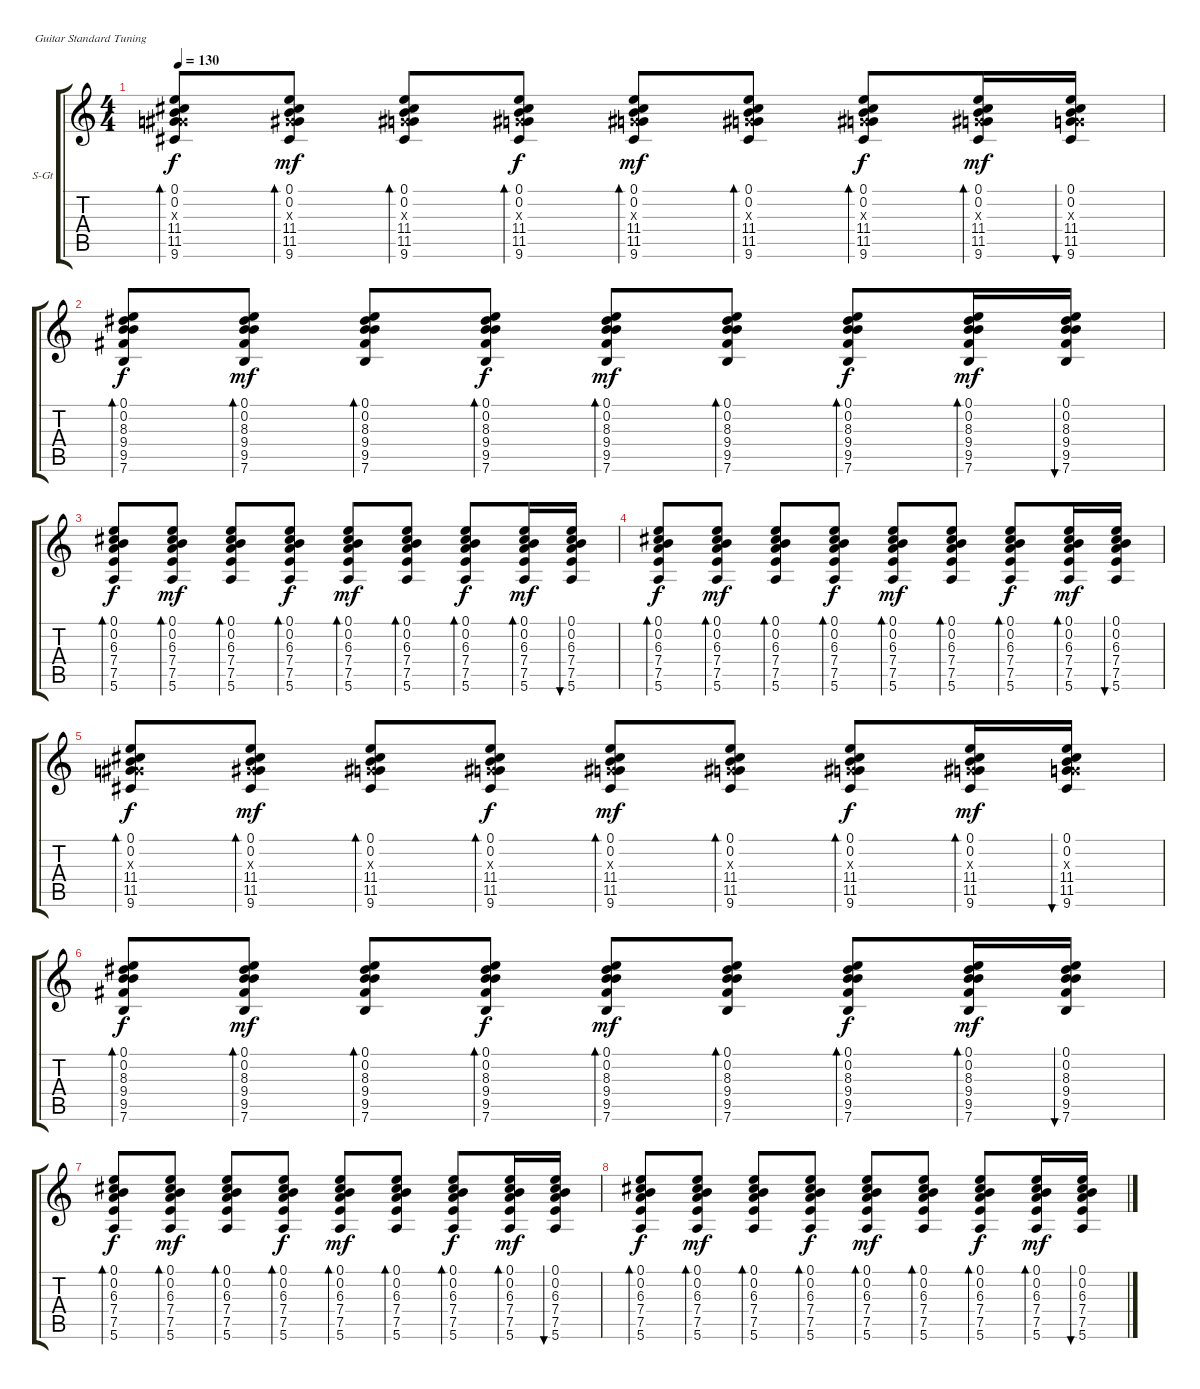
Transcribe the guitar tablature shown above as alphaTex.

\defaultSystemsLayout 4
\bracketExtendMode groupsimilarinstruments
\firstSystemTrackNameOrientation horizontal
\otherSystemsTrackNameOrientation horizontal
\track ("Acoustic Guitar 1" "S-Gt") {instrument acousticguitarsteel}
\staff {score tabs}
\tuning (E4 B3 G3 D3 A2 E2)
\ts (4 4)
\tempo 130
\clef g2
\ks c
(9.6 11.5 11.4 0.3{x} 0.2 0.1).8{bd 30 dy f} (9.6 0.1 0.2 0.3{x} 11.4 11.5).8{bd 30 dy mf} (9.6 0.1 0.2 0.3{x} 11.4 11.5).8{bd 30} (9.6 0.1 0.2 0.3{x} 11.4 11.5).8{bd 30 dy f} (9.6 0.1 0.2 0.3{x} 11.4 11.5).8{bd 30 dy mf} (9.6 0.1 0.2 0.3{x} 11.4 11.5).8{bd 30} (9.6 0.1 0.2 0.3{x} 11.4 11.5).8{bd 30 dy f} (9.6 0.1 0.2 0.3{x} 11.4 11.5).16{bd 30 dy mf} (9.6 11.5 11.4 0.3{x} 0.2 0.1).16{bu 30} |
(7.6 9.5 9.4 8.3 0.2 0.1).8{bd 30 dy f} (7.6 0.1 0.2 8.3 9.4 9.5).8{bd 30 dy mf} (7.6 0.1 0.2 8.3 9.4 9.5).8{bd 30} (7.6 0.1 0.2 8.3 9.4 9.5).8{bd 30 dy f} (7.6 0.1 0.2 8.3 9.4 9.5).8{bd 30 dy mf} (7.6 0.1 0.2 8.3 9.4 9.5).8{bd 30} (7.6 0.1 0.2 8.3 9.4 9.5).8{bd 30 dy f} (7.6 0.1 0.2 8.3 9.4 9.5).16{bd 30 dy mf} (7.6 9.5 9.4 8.3 0.2 0.1).16{bu 30} |
(5.6 7.5 7.4 6.3 0.2 0.1).8{bd 30 dy f} (5.6 0.1 0.2 6.3 7.4 7.5).8{bd 30 dy mf} (5.6 0.1 0.2 6.3 7.4 7.5).8{bd 30} (5.6 0.1 0.2 6.3 7.4 7.5).8{bd 30 dy f} (5.6 0.1 0.2 6.3 7.4 7.5).8{bd 30 dy mf} (5.6 0.1 0.2 6.3 7.4 7.5).8{bd 30} (5.6 0.1 0.2 6.3 7.4 7.5).8{bd 30 dy f} (5.6 0.1 0.2 6.3 7.4 7.5).16{bd 30 dy mf} (5.6 7.5 7.4 6.3 0.2 0.1).16{bu 30} |
(5.6 7.5 7.4 6.3 0.2 0.1).8{bd 30 dy f} (5.6 0.1 0.2 6.3 7.4 7.5).8{bd 30 dy mf} (5.6 0.1 0.2 6.3 7.4 7.5).8{bd 30} (5.6 0.1 0.2 6.3 7.4 7.5).8{bd 30 dy f} (5.6 0.1 0.2 6.3 7.4 7.5).8{bd 30 dy mf} (5.6 0.1 0.2 6.3 7.4 7.5).8{bd 30} (5.6 0.1 0.2 6.3 7.4 7.5).8{bd 30 dy f} (5.6 0.1 0.2 6.3 7.4 7.5).16{bd 30 dy mf} (5.6 7.5 7.4 6.3 0.2 0.1).16{bu 30} |
(9.6 11.5 11.4 0.3{x} 0.2 0.1).8{bd 30 dy f} (9.6 0.1 0.2 0.3{x} 11.4 11.5).8{bd 30 dy mf} (9.6 0.1 0.2 0.3{x} 11.4 11.5).8{bd 30} (9.6 0.1 0.2 0.3{x} 11.4 11.5).8{bd 30 dy f} (9.6 0.1 0.2 0.3{x} 11.4 11.5).8{bd 30 dy mf} (9.6 0.1 0.2 0.3{x} 11.4 11.5).8{bd 30} (9.6 0.1 0.2 0.3{x} 11.4 11.5).8{bd 30 dy f} (9.6 0.1 0.2 0.3{x} 11.4 11.5).16{bd 30 dy mf} (9.6 11.5 11.4 0.3{x} 0.2 0.1).16{bu 30} |
(7.6 9.5 9.4 8.3 0.2 0.1).8{bd 30 dy f} (7.6 0.1 0.2 8.3 9.4 9.5).8{bd 30 dy mf} (7.6 0.1 0.2 8.3 9.4 9.5).8{bd 30} (7.6 0.1 0.2 8.3 9.4 9.5).8{bd 30 dy f} (7.6 0.1 0.2 8.3 9.4 9.5).8{bd 30 dy mf} (7.6 0.1 0.2 8.3 9.4 9.5).8{bd 30} (7.6 0.1 0.2 8.3 9.4 9.5).8{bd 30 dy f} (7.6 0.1 0.2 8.3 9.4 9.5).16{bd 30 dy mf} (7.6 9.5 9.4 8.3 0.2 0.1).16{bu 30} |
(5.6 7.5 7.4 6.3 0.2 0.1).8{bd 30 dy f} (5.6 0.1 0.2 6.3 7.4 7.5).8{bd 30 dy mf} (5.6 0.1 0.2 6.3 7.4 7.5).8{bd 30} (5.6 0.1 0.2 6.3 7.4 7.5).8{bd 30 dy f} (5.6 0.1 0.2 6.3 7.4 7.5).8{bd 30 dy mf} (5.6 0.1 0.2 6.3 7.4 7.5).8{bd 30} (5.6 0.1 0.2 6.3 7.4 7.5).8{bd 30 dy f} (5.6 0.1 0.2 6.3 7.4 7.5).16{bd 30 dy mf} (5.6 7.5 7.4 6.3 0.2 0.1).16{bu 30} |
(5.6 7.5 7.4 6.3 0.2 0.1).8{bd 30 dy f} (5.6 0.1 0.2 6.3 7.4 7.5).8{bd 30 dy mf} (5.6 0.1 0.2 6.3 7.4 7.5).8{bd 30} (5.6 0.1 0.2 6.3 7.4 7.5).8{bd 30 dy f} (5.6 0.1 0.2 6.3 7.4 7.5).8{bd 30 dy mf} (5.6 0.1 0.2 6.3 7.4 7.5).8{bd 30} (5.6 0.1 0.2 6.3 7.4 7.5).8{bd 30 dy f} (5.6 0.1 0.2 6.3 7.4 7.5).16{bd 30 dy mf} (5.6 7.5 7.4 6.3 0.2 0.1).16{bu 30}
